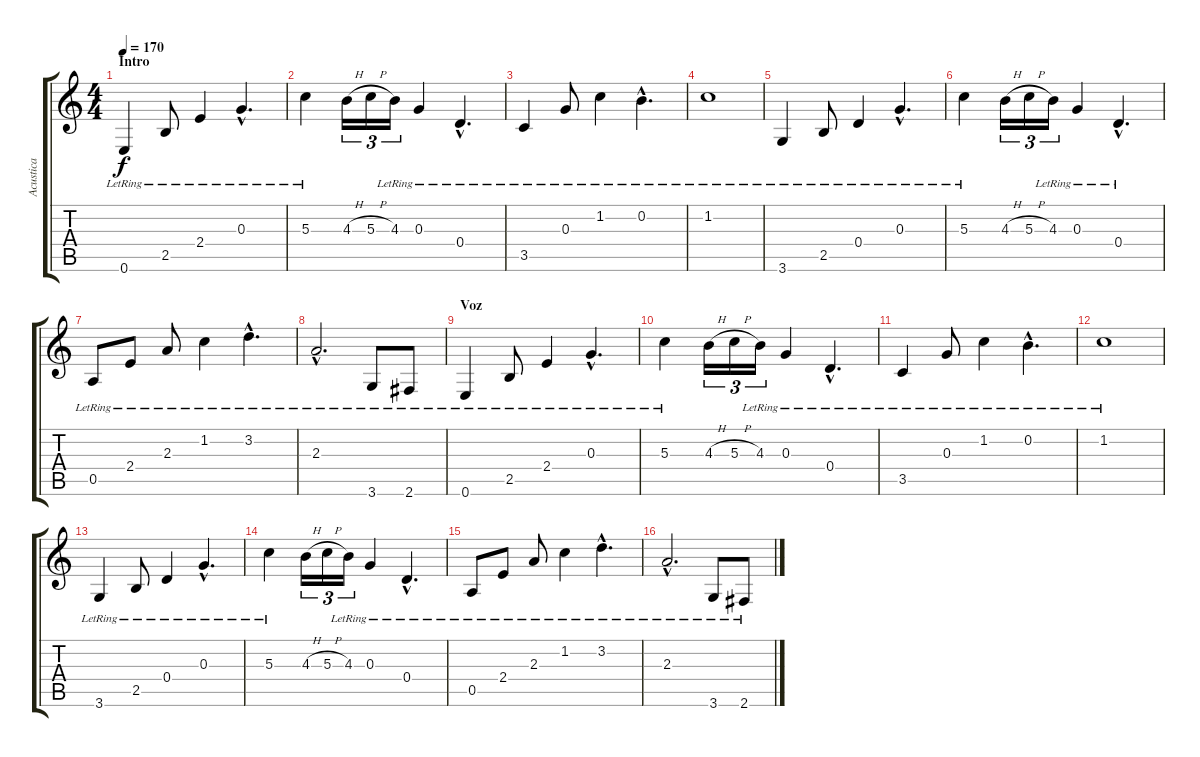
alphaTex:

\track ("Acustica" "Acustica") {instrument acousticguitarsteel}
\staff {score tabs}
\tuning (E4 B3 G3 D3 A2 E2) {hide}
\ts (4 4)
\section ("" "Intro")
\tempo 170
\tempo 130
\tempo 170
\clef g2
\ks c
0.6{lr}.4{dy f instrument acousticguitarsteel} 2.5{lr}.8 2.4{lr}.4 0.3{hac lr}.4{d} |
5.3{lr}.4 4.3{h}.16{tu (3 2)} 5.3{h}.16{tu (3 2)} 4.3{lr}.16{tu (3 2)} 0.3{lr}.4 0.4{hac lr}.4{d} |
3.5{lr}.4 0.3{lr}.8 1.2{lr}.4 0.2{hac lr}.4{d} |
1.2{lr}.1 |
3.6{lr}.4 2.5{lr}.8 0.4{lr}.4 0.3{hac lr}.4{d} |
5.3{lr}.4 4.3{h}.16{tu (3 2)} 5.3{h}.16{tu (3 2)} 4.3{lr}.16{tu (3 2)} 0.3{lr}.4 0.4{hac lr}.4{d} |
0.5{lr}.8 2.4{lr}.8 2.3{lr}.8 1.2{lr}.4 3.2{hac lr}.4{d} |
2.3{hac lr}.2{d} 3.6{lr}.8 2.6{lr}.8 |
\section ("" "Voz")
0.6{lr}.4 2.5{lr}.8 2.4{lr}.4 0.3{hac lr}.4{d} |
5.3{lr}.4 4.3{h}.16{tu (3 2)} 5.3{h}.16{tu (3 2)} 4.3{lr}.16{tu (3 2)} 0.3{lr}.4 0.4{hac lr}.4{d} |
3.5{lr}.4 0.3{lr}.8 1.2{lr}.4 0.2{hac lr}.4{d} |
1.2{lr}.1 |
3.6{lr}.4 2.5{lr}.8 0.4{lr}.4 0.3{hac lr}.4{d} |
5.3{lr}.4 4.3{h}.16{tu (3 2)} 5.3{h}.16{tu (3 2)} 4.3{lr}.16{tu (3 2)} 0.3{lr}.4 0.4{hac lr}.4{d} |
0.5{lr}.8 2.4{lr}.8 2.3{lr}.8 1.2{lr}.4 3.2{hac lr}.4{d} |
2.3{hac lr}.2{d} 3.6{lr}.8 2.6{lr}.8
